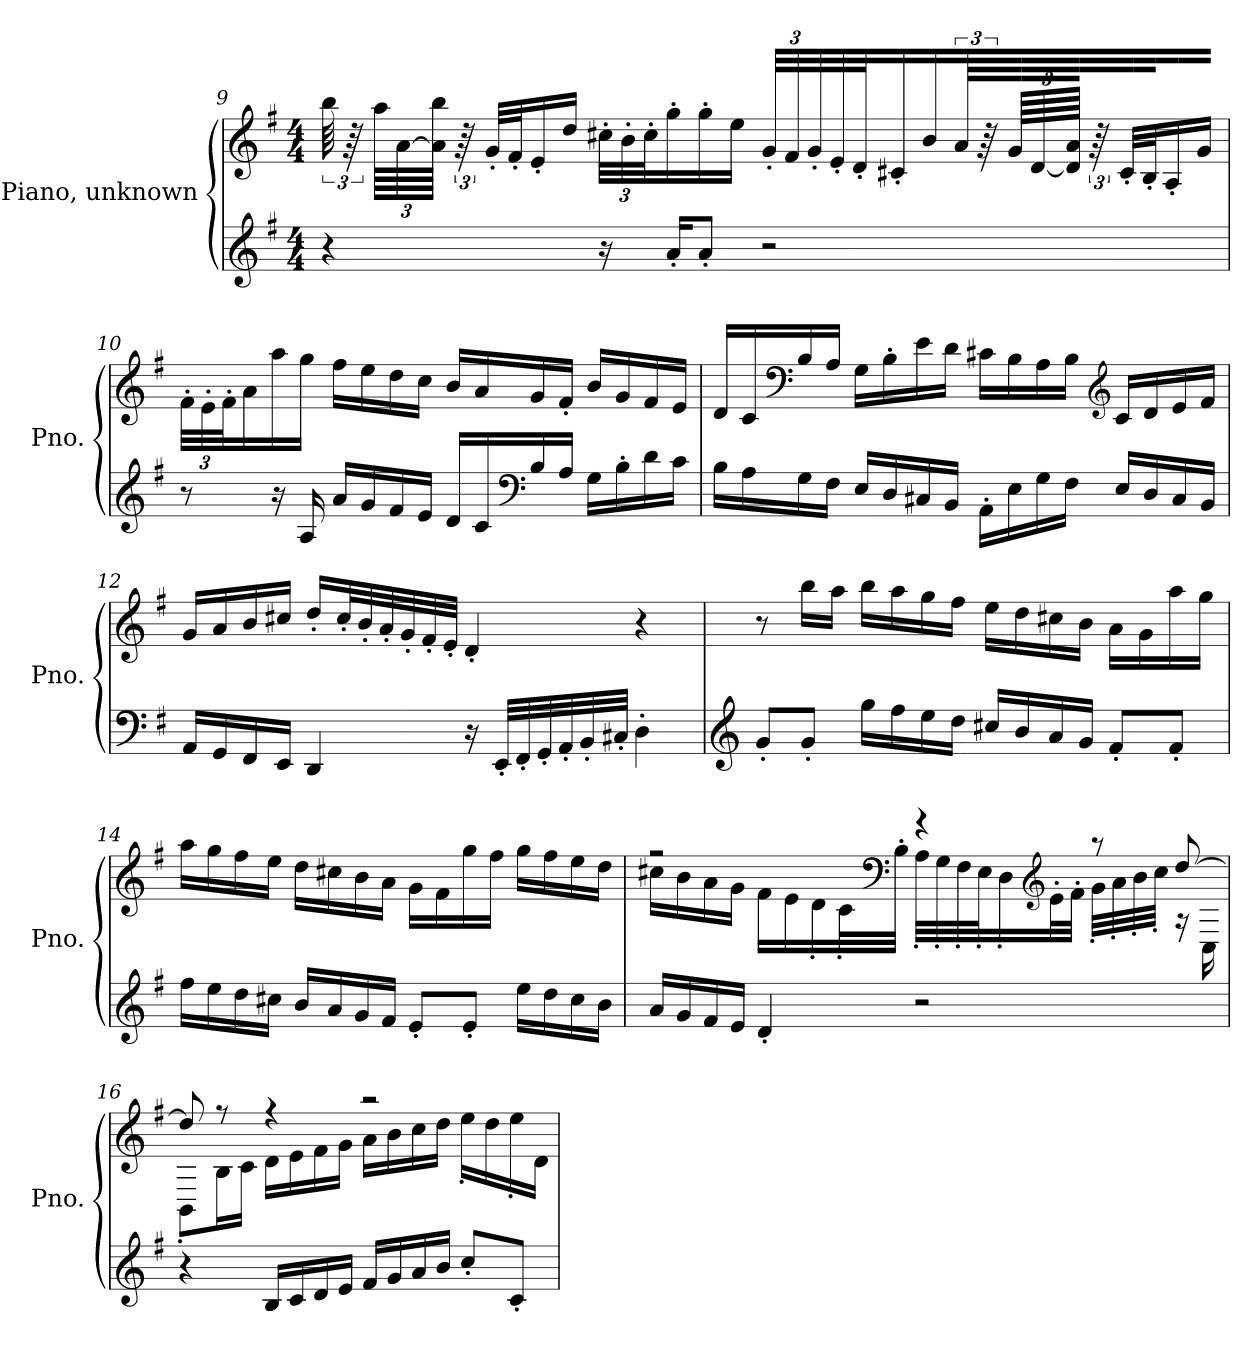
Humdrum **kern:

**kern	**kern
*part1	*part1
*staff2	*staff1
*I"Piano, unknown	*
*I'Pno.	*
!!LO:LB:g=z
*clefG2	*clefG2
*k[f#]	*k[f#]
*M4/4	*M4/4
=9	=9
4r	96bb\
.	96r
.	96aa\LLLL
.	[96a\
.	96a\] 96bb\JJJJ
.	96r
.	32g'/LLL
.	32f#'/J
.	16e'/
.	16dd/JJ
*	*Xbrackettup
16r	48cc#X'\LLL
.	48b'\
.	48cc#'\J
16a'/KL	16gg'\
8a'/J	16gg'\
.	16ee\JJ
2r	48g'/LLL
.	48f#/
.	48g'/
.	32e'/
.	32d'/J
.	16c#X'/
.	16b/
*	*brackettup
.	96a/JJkk
.	96r
.	96g/LLLL
.	[96d/
.	96d/] 96a/JJJJ
.	96r
.	32c#'/LLL
.	32B'/J
.	16A'/
.	16g/JJ
!!LO:PB:g=z
=10	=10
*	*Xbrackettup
8r	48f#'\LLL
.	48e'\
.	48f#'\J
.	16a\
16r	16aa\
16A/	16gg\JJ
16a/LL	16ff#\LL
16g/	16ee\
16f#/	16dd\
16e/JJ	16cc\JJ
16d/LL	16b/LL
16c/	16a/
*clefF4	*
16B/	16g/
16A/JJ	16f#'/JJ
16G\LL	16b/LL
16B'\	16g/
16d\	16f#/
16c\JJ	16e/JJ
=11	=11
16B\LL	16d/LL
16A\	16c/
*	*clefF4
16G\	16B/
16F#\JJ	16A/JJ
16E/LL	16G\LL
16D/	16B'\
16C#X/	16e\
16BB/JJ	16d\JJ
16AA'\LL	16c#X\LL
16E\	16B\
16G\	16A\
16F#\JJ	16B\JJ
*	*clefG2
16E/LL	16c#/LL
16D/	16d/
16C#/	16e/
16BB/JJ	16f#/JJ
!!LO:LB:g=z
=12	=12
16AA/LL	16g/LL
16GG/	16a/
16FF#/	16b/
16EE/JJ	16cc#X/JJ
4DD/	16dd'/LL
.	32cc#'/L
.	32b'/
.	32a'/
.	32g'/
.	32f#'/
.	32e'/JJJ
16r	4d'/
32EE'/LLL	.
32FF#'/	.
32GG'/	.
32AA'/	.
32BB'/	.
32C#X'/JJJ	.
4D'\	4r
=13	=13
*clefG2	*
8g'/L	8r
8g'/J	16bb\LL
.	16aa\JJ
16gg\LL	16bb\LL
16ff#\	16aa\
16ee\	16gg\
16dd\JJ	16ff#\JJ
16cc#X/LL	16ee\LL
16b/	16dd\
16a/	16cc#X\
16g/JJ	16b\JJ
8f#'/L	16a\LL
.	16g\
8f#'/J	16aa\
.	16gg\JJ
!!LO:LB:g=z
=14	=14
16ff#\LL	16aa\LL
16ee\	16gg\
16dd\	16ff#\
16cc#X\JJ	16ee\JJ
16b/LL	16dd\LL
16a/	16cc#X\
16g/	16b\
16f#/JJ	16a\JJ
8e'/L	16g\LL
.	16f#\
8e'/J	16gg\
.	16ff#\JJ
16ee\LL	16gg\LL
16dd\	16ff#\
16cc#\	16ee\
16b\JJ	16dd\JJ
=15	=15
*	*^
16a/LL	2r	16cc#X\LL
16g/	.	16b\
16f#/	.	16a\
16e/JJ	.	16g\JJ
4d'/	.	16f#\LL
.	.	16e\
.	.	16d'\
.	.	32c'\L
*	*clefF4	*
.	.	32B'\JJJ
2r	4r	32A'\LLL
.	.	32G'\
.	.	32F#'\
.	.	32E'\J
.	.	16D'\
*	*clefG2	*
.	.	32e'\L
.	.	32f#'\JJJ
.	8r	32g'\LLL
.	.	32a'\
.	.	32b'\
.	.	32cc#'\JJJ
.	[8dd/	16r
.	.	16C\
!!LO:LB:g=z	!!
=16	=16	=16
4r	8dd/]	8BB'\L
.	8r	16B\L
.	.	16c\JJ
16B/LL	4r	16d\LL
16c/	.	16e\
16d/	.	16f#\
16e/JJ	.	16g\JJ
16f#/LL	2r	16a\LL
16g/	.	16b\
16a/	.	16cc\
16b/JJ	.	16dd\JJ
8cc'/L	.	16ee'\LL
.	.	16dd\
8c'/J	.	16ee'\
.	.	16d\JJ
*	*v	*v
=	=
*-	*-
